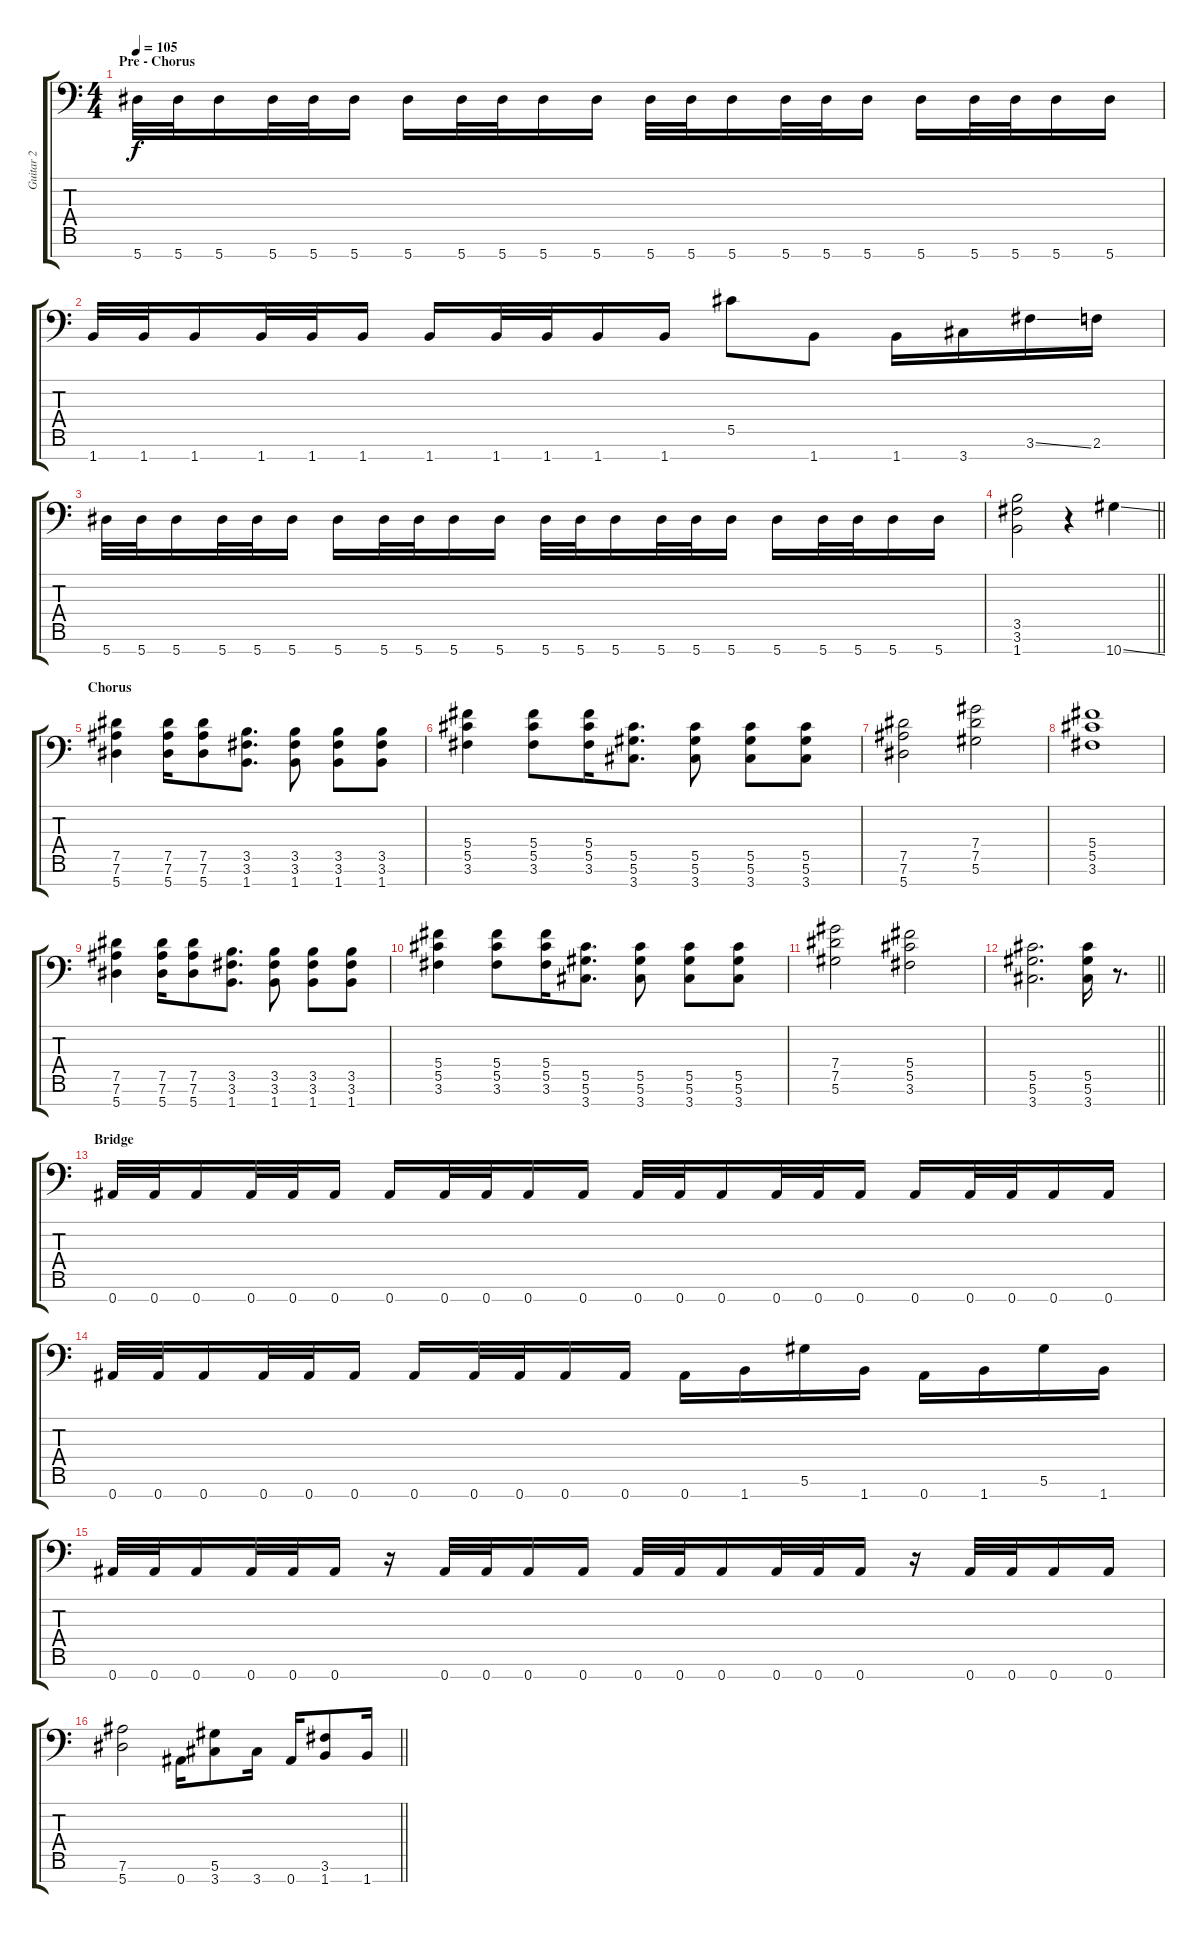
\track ("Guitar 2" "Guitar 2") {instrument overdrivenguitar}
\staff {score tabs}
\tuning (Eb4 Bb3 Gb3 Db3 Ab2 Eb2 Bb1) {hide}
\ts (4 4)
\section ("" "Pre - Chorus")
\tempo 105
\clef f4
\ks c
5.7.32{dy f} 5.7.32 5.7.16 5.7.32 5.7.32 5.7.16 5.7.16 5.7.32 5.7.32 5.7.16 5.7.16 5.7.32 5.7.32 5.7.16 5.7.32 5.7.32 5.7.16 5.7.16 5.7.32 5.7.32 5.7.16 5.7.16 |
1.7.32 1.7.32 1.7.16 1.7.32 1.7.32 1.7.16 1.7.16 1.7.32 1.7.32 1.7.16 1.7.16 5.5.8 1.7.8 1.7.16 3.7.16 3.6{ss}.16 2.6.16 |
5.7.32 5.7.32 5.7.16 5.7.32 5.7.32 5.7.16 5.7.16 5.7.32 5.7.32 5.7.16 5.7.16 5.7.32 5.7.32 5.7.16 5.7.32 5.7.32 5.7.16 5.7.16 5.7.32 5.7.32 5.7.16 5.7.16 |
\barLineRight lightlight
(3.5 3.6 1.7).2 r.4 10.7{ss}.4 |
\section ("" "Chorus")
(7.5 7.6 5.7).4 (7.5 7.6 5.7).16 (7.5 7.6 5.7).8 (3.5 3.6 1.7).8{d} (3.5 3.6 1.7).8 (3.5 3.6 1.7).8 (3.5 3.6 1.7).8 |
(5.4 5.5 3.6).4 (5.4 5.5 3.6).8 (5.4 5.5 3.6).16 (5.5 5.6 3.7).8{d} (5.5 5.6 3.7).8 (5.5 5.6 3.7).8 (5.5 5.6 3.7).8 |
(7.5 7.6 5.7).2 (7.4 7.5 5.6).2 |
(5.4 5.5 3.6).1 |
(7.5 7.6 5.7).4 (7.5 7.6 5.7).16 (7.5 7.6 5.7).8 (3.5 3.6 1.7).8{d} (3.5 3.6 1.7).8 (3.5 3.6 1.7).8 (3.5 3.6 1.7).8 |
(5.4 5.5 3.6).4 (5.4 5.5 3.6).8 (5.4 5.5 3.6).16 (5.5 5.6 3.7).8{d} (5.5 5.6 3.7).8 (5.5 5.6 3.7).8 (5.5 5.6 3.7).8 |
(7.4 7.5 5.6).2 (5.4 5.5 3.6).2 |
\barLineRight lightlight
(5.5 5.6 3.7).2{d} (5.5 5.6 3.7).16 r.8{d} |
\section ("" "Bridge")
0.7.32 0.7.32 0.7.16 0.7.32 0.7.32 0.7.16 0.7.16 0.7.32 0.7.32 0.7.16 0.7.16 0.7.32 0.7.32 0.7.16 0.7.32 0.7.32 0.7.16 0.7.16 0.7.32 0.7.32 0.7.16 0.7.16 |
0.7.32 0.7.32 0.7.16 0.7.32 0.7.32 0.7.16 0.7.16 0.7.32 0.7.32 0.7.16 0.7.16 0.7.16 1.7.16 5.6.16 1.7.16 0.7.16 1.7.16 5.6.16 1.7.16 |
0.7.32 0.7.32 0.7.16 0.7.32 0.7.32 0.7.16 r.16 0.7.32 0.7.32 0.7.16 0.7.16 0.7.32 0.7.32 0.7.16 0.7.32 0.7.32 0.7.16 r.16 0.7.32 0.7.32 0.7.16 0.7.16 |
\barLineRight lightlight
(7.6 5.7).2 0.7.16 (5.6 3.7).8 3.7.16 0.7.16 (3.6 1.7).8 1.7.16
